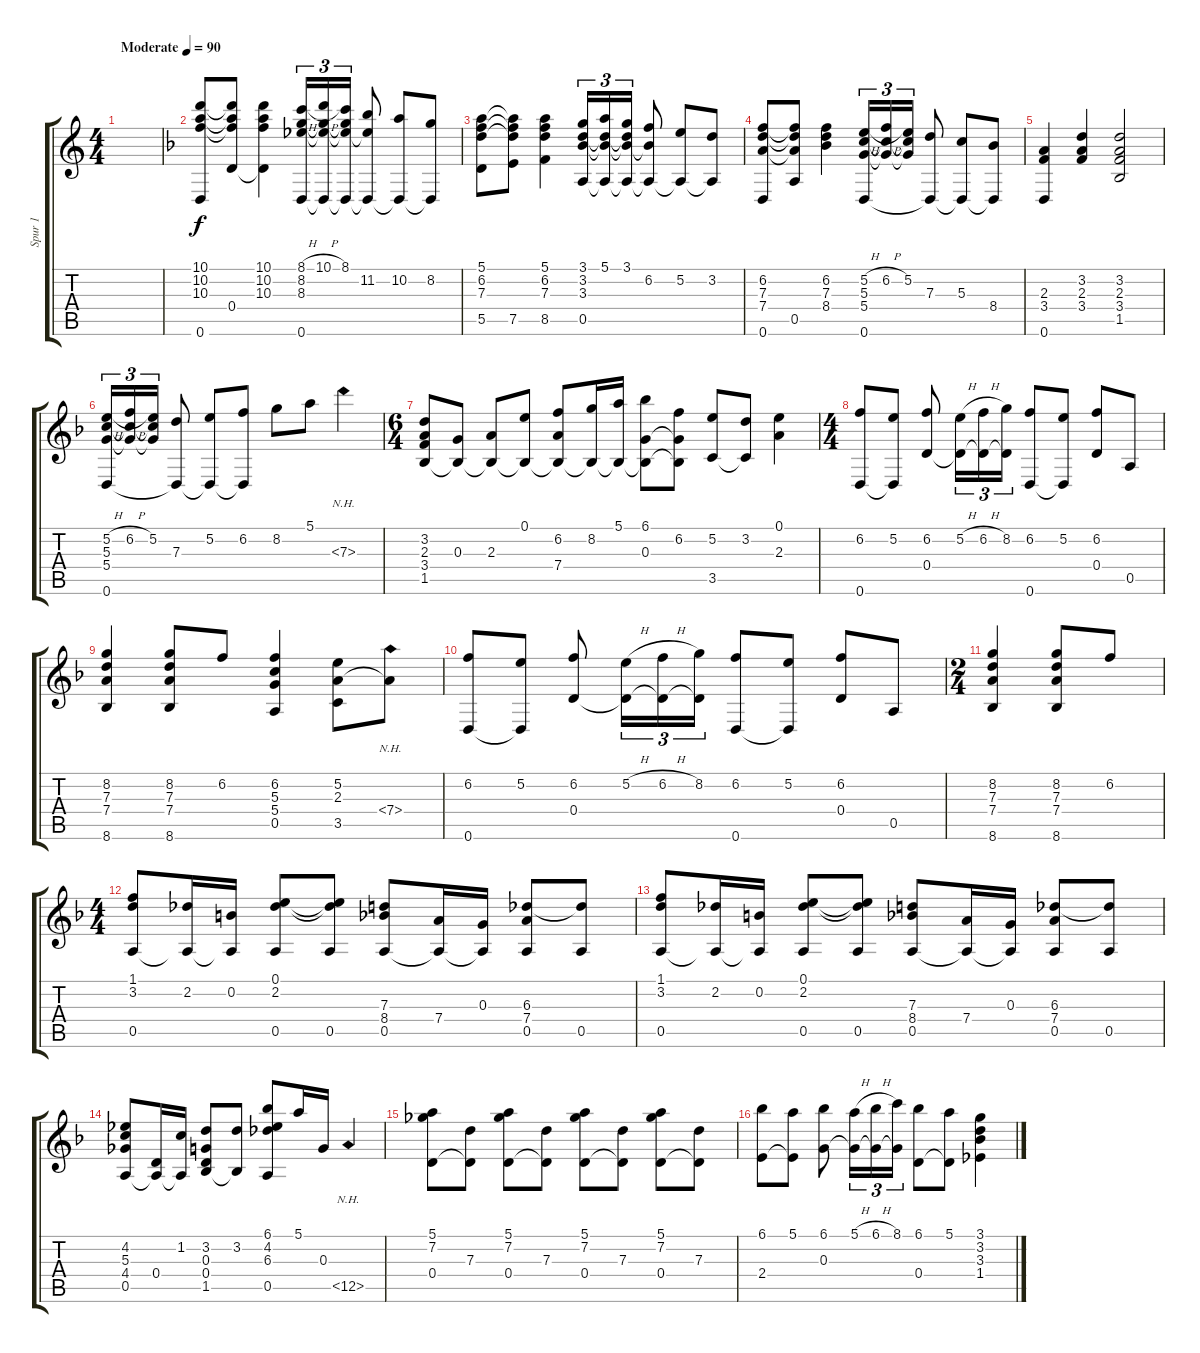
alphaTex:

\track ("Spur 1" "Spur 1") {instrument electricguitarjazz}
\staff {score tabs}
\tuning (E4 B3 G3 D3 A2 D2) {hide}
\ts (4 4)
\tempo (90 "Moderate")
\clef g2
\ks c
|
\ks f
(10.1 10.2 10.3 0.6).8 (10.1{t} 10.2{t} 10.3{t} 0.4).8 (10.1 10.2 10.3 0.4{t}).4 (8.1{h} 8.2 8.3 0.6).16{tu (3 2)} (10.1{h} 8.2{t} 8.3{t} 0.6{t}).16{tu (3 2)} (8.1 8.2{t} 8.3{t} 0.6{t}).16{tu (3 2)} (11.2 8.3{t} 0.6{t}).8 (10.2 0.6{t}).8 (8.2 0.6{t}).8 |
(5.1 6.2 7.3 5.5).8 (5.1{t} 6.2{t} 7.3{t} 7.5).8 (5.1 6.2 7.3 8.5).4 (3.1 3.2 3.3 0.5).16{tu (3 2)} (5.1 3.2{t} 3.3{t} 0.5{t}).16{tu (3 2)} (3.1 3.2{t} 3.3{t} 0.5{t}).16{tu (3 2)} (6.2 3.3{t} 0.5{t}).8 (5.2 0.5{t}).8 (3.2 0.5{t}).8 |
(6.2 7.3 7.4 0.6).8 (6.2{t} 7.3{t} 7.4{t} 0.5).8 (6.2 7.3 8.4).4 (5.2{h} 5.3 5.4 0.6).16{tu (3 2)} (6.2{h} 5.3{t} 5.4{t}).16{tu (3 2)} (5.2 5.3{t} 5.4{t}).16{tu (3 2)} (7.3 0.6{t}).8 (5.3 0.6{t}).8 (8.4 0.6{t}).8 |
(2.3 3.4 0.6).4 (3.2 2.3 3.4).4 (3.2 2.3 3.4 1.5).2 |
(5.2{h} 5.3 5.4 0.6).16{tu (3 2)} (6.2{h} 5.3{t} 5.4{t}).16{tu (3 2)} (5.2 5.3{t} 5.4{t}).16{tu (3 2)} (7.3 0.6{t}).8 (5.2 0.6{t}).8 (6.2 0.6{t}).8 8.2.8 5.1.8 7.3{nh}.4 |
\ts (6 4)
(3.2 2.3 3.4 1.5).8 (0.3 1.5{t}).8 (2.3 1.5{t}).8 (0.1 1.5{t}).8 (6.2 7.4 1.5{t}).8 (8.2 1.5{t}).16 (5.1 1.5{t}).16 (6.1 0.3 1.5{t}).8 (6.2 0.3{t} 1.5{t}).8 (5.2 3.5).8 (3.2 3.5{t}).8 (0.1 2.3).4 |
\ts (4 4)
(6.2 0.6).8 (5.2 0.6{t}).8 (6.2 0.4).8 (5.2{h} 0.4{t}).16{tu (3 2)} (6.2{h} 0.4{t}).16{tu (3 2)} (8.2 0.4{t}).16{tu (3 2)} (6.2 0.6).8 (5.2 0.6{t}).8 (6.2 0.4).8 0.5.8 |
(8.2 7.3 7.4 8.6).4 (8.2 7.3 7.4 8.6).8 6.2.8 (6.2 5.3 5.4 0.5).4 (5.2 2.3 3.5).8 (2.3{t} 7.4{nh}).8 |
(6.2 0.6).8 (5.2 0.6{t}).8 (6.2 0.4).8 (5.2{h} 0.4{t}).16{tu (3 2)} (6.2{h} 0.4{t}).16{tu (3 2)} (8.2 0.4{t}).16{tu (3 2)} (6.2 0.6).8 (5.2 0.6{t}).8 (6.2 0.4).8 0.5.8 |
\ts (2 4)
(8.2 7.3 7.4 8.6).4 (8.2 7.3 7.4 8.6).8 6.2.8 |
\ts (4 4)
(1.1 3.2 0.5).8 (2.2 0.5{t}).16 (0.2 0.5{t}).16 (0.1 2.2 0.5).8 (0.1{t} 2.2{t} 0.5).8 (7.3 8.4 0.5).8 (7.4 0.5{t}).16 (0.3 0.5{t}).16 (6.3 7.4 0.5).8 (6.3{t} 0.5).8 |
(1.1 3.2 0.5).8 (2.2 0.5{t}).16 (0.2 0.5{t}).16 (0.1 2.2 0.5).8 (0.1{t} 2.2{t} 0.5).8 (7.3 8.4 0.5).8 (7.4 0.5{t}).16 (0.3 0.5{t}).16 (6.3 7.4 0.5).8 (6.3{t} 0.5).8 |
(4.2 5.3 4.4 0.5).8 (0.4 0.5{t}).16 (1.2 0.5{t}).16 (3.2 0.3 0.4 1.5).8 (3.2 1.5{t}).8 (6.1 4.2 6.3 0.5).8 5.1.16 0.3.16 12.5{nh}.4 |
(5.1 7.2 0.4).8 (7.3 0.4{t}).8 (5.1 7.2 0.4).8 (7.3 0.4{t}).8 (5.1 7.2 0.4).8 (7.3 0.4{t}).8 (5.1 7.2 0.4).8 (7.3 0.4{t}).8 |
(6.1 2.4).8 (5.1 2.4{t}).8 (6.1 0.3).8 (5.1{h} 0.3{t}).16{tu (3 2)} (6.1{h} 0.3{t}).16{tu (3 2)} (8.1 0.3{t}).16{tu (3 2)} (6.1 0.4).8 (5.1 0.4{t}).8 (3.1 3.2 3.3 1.4).4
